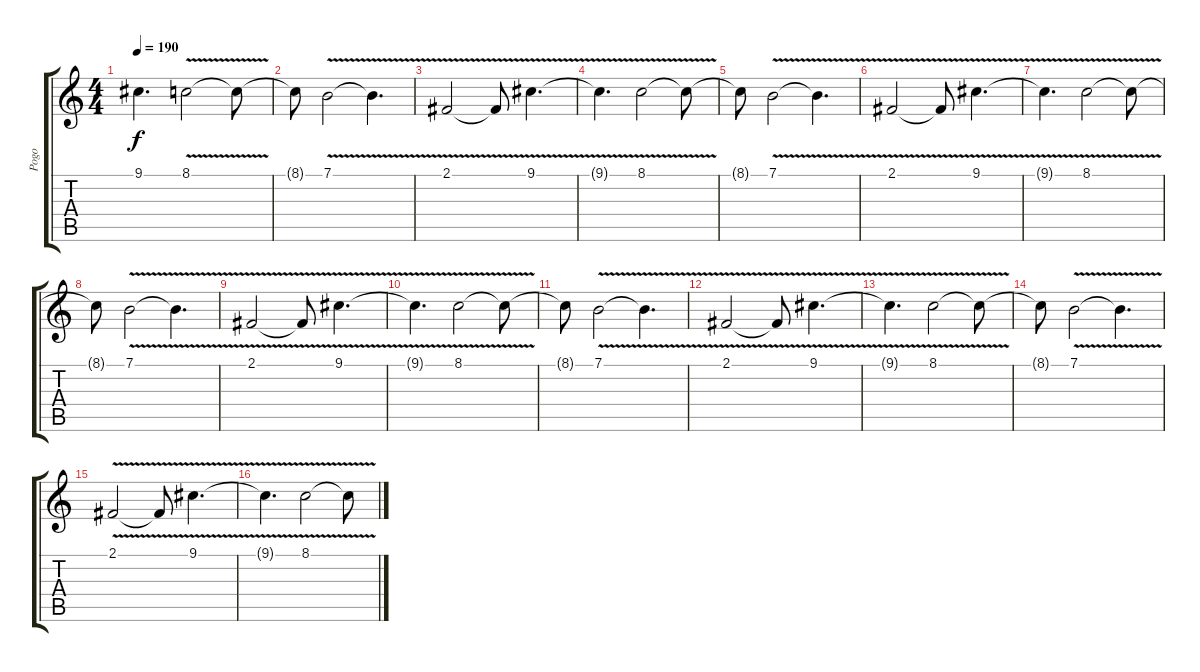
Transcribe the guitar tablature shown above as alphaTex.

\track ("Pogo" "Pogo") {instrument drawbarorgan}
\staff {score tabs}
\tuning (E4 B3 G3 D3 A2 E2) {hide}
\ts (4 4)
\tempo 190
\clef g2
\ks c
9.1{t}.4{d dy f} 8.1{v}.2 8.1{t}.8 |
8.1{t}.8 7.1{v}.2 7.1{t}.4{d} |
2.1{v}.2 2.1{t}.8 9.1{v}.4{d} |
9.1{t}.4{d} 8.1{v}.2 8.1{t}.8 |
8.1{t}.8 7.1{v}.2 7.1{t}.4{d} |
2.1{v}.2 2.1{t}.8 9.1{v}.4{d} |
9.1{t}.4{d} 8.1{v}.2 8.1{t}.8 |
8.1{t}.8 7.1{v}.2 7.1{t}.4{d} |
2.1{v}.2 2.1{t}.8 9.1{v}.4{d} |
9.1{t}.4{d} 8.1{v}.2 8.1{t}.8 |
8.1{t}.8 7.1{v}.2 7.1{t}.4{d} |
2.1{v}.2 2.1{t}.8 9.1{v}.4{d} |
9.1{t}.4{d} 8.1{v}.2 8.1{t}.8 |
8.1{t}.8 7.1{v}.2 7.1{t}.4{d} |
2.1{v}.2 2.1{t}.8 9.1{v}.4{d} |
9.1{t}.4{d} 8.1{v}.2 8.1{t}.8
